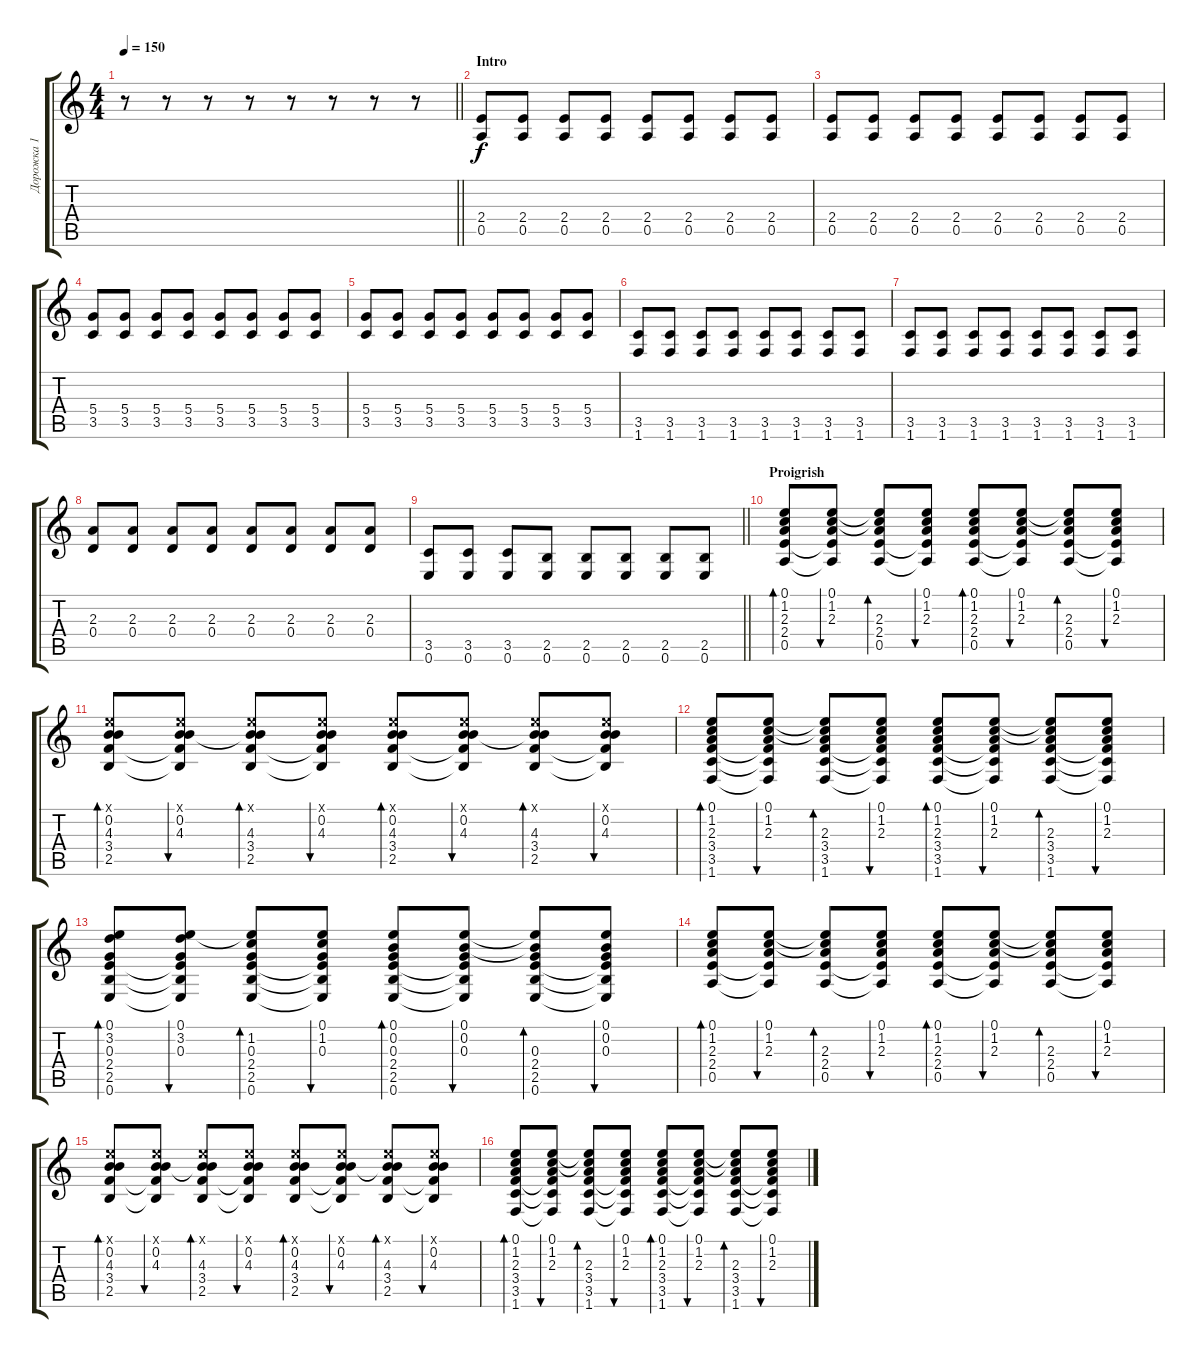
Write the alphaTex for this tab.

\track ("Дорожка 1" "Дорожка 1") {instrument acousticguitarsteel}
\staff {score tabs}
\tuning (E4 B3 G3 D3 A2 E2) {hide}
\ts (4 4)
\tempo 150
\clef g2
\barLineRight lightlight
\ks c
r.8{dy f instrument acousticguitarsteel} r.8 r.8 r.8 r.8 r.8 r.8 r.8 |
\section ("" "Intro")
(2.4 0.5).8 (2.4 0.5).8 (2.4 0.5).8 (2.4 0.5).8 (2.4 0.5).8 (2.4 0.5).8 (2.4 0.5).8 (2.4 0.5).8 |
(2.4 0.5).8 (2.4 0.5).8 (2.4 0.5).8 (2.4 0.5).8 (2.4 0.5).8 (2.4 0.5).8 (2.4 0.5).8 (2.4 0.5).8 |
(5.4 3.5).8 (5.4 3.5).8 (5.4 3.5).8 (5.4 3.5).8 (5.4 3.5).8 (5.4 3.5).8 (5.4 3.5).8 (5.4 3.5).8 |
(5.4 3.5).8 (5.4 3.5).8 (5.4 3.5).8 (5.4 3.5).8 (5.4 3.5).8 (5.4 3.5).8 (5.4 3.5).8 (5.4 3.5).8 |
(3.5 1.6).8 (3.5 1.6).8 (3.5 1.6).8 (3.5 1.6).8 (3.5 1.6).8 (3.5 1.6).8 (3.5 1.6).8 (3.5 1.6).8 |
(3.5 1.6).8 (3.5 1.6).8 (3.5 1.6).8 (3.5 1.6).8 (3.5 1.6).8 (3.5 1.6).8 (3.5 1.6).8 (3.5 1.6).8 |
(2.3 0.4).8 (2.3 0.4).8 (2.3 0.4).8 (2.3 0.4).8 (2.3 0.4).8 (2.3 0.4).8 (2.3 0.4).8 (2.3 0.4).8 |
\barLineRight lightlight
(3.5 0.6).8 (3.5 0.6).8 (3.5 0.6).8 (2.5 0.6).8 (2.5 0.6).8 (2.5 0.6).8 (2.5 0.6).8 (2.5 0.6).8 |
\section ("" "Proigrish")
(0.1 1.2 2.3 2.4 0.5).8{bd 60} (0.1 1.2 2.3 2.4{t} 0.5{t}).8{bu 60} (0.1{t} 1.2{t} 2.3 2.4 0.5).8{bd 60} (0.1 1.2 2.3 2.4{t} 0.5{t}).8{bu 60} (0.1 1.2 2.3 2.4 0.5).8{bd 60} (0.1 1.2 2.3 2.4{t} 0.5{t}).8{bu 60} (0.1{t} 1.2{t} 2.3 2.4 0.5).8{bd 60} (0.1 1.2 2.3 2.4{t} 0.5{t}).8{bu 60} |
(0.1{x} 0.2 4.3 3.4 2.5).8{bd 60} (0.1{x} 0.2 4.3 3.4{t} 2.5{t}).8{bu 60} (0.1{x} 0.2{t} 4.3 3.4 2.5).8{bd 60} (0.1{x} 0.2 4.3 3.4{t} 2.5{t}).8{bu 60} (0.1{x} 0.2 4.3 3.4 2.5).8{bd 60} (0.1{x} 0.2 4.3 3.4{t} 2.5{t}).8{bu 60} (0.1{x} 0.2{t} 4.3 3.4 2.5).8{bd 60} (0.1{x} 0.2 4.3 3.4{t} 2.5{t}).8{bu 60} |
(0.1 1.2 2.3 3.4 3.5 1.6).8{bd 60} (0.1 1.2 2.3 3.4{t} 3.5{t} 1.6{t}).8{bu 60} (0.1{t} 1.2{t} 2.3 3.4 3.5 1.6).8{bd 60} (0.1 1.2 2.3 3.4{t} 3.5{t} 1.6{t}).8{bu 60} (0.1 1.2 2.3 3.4 3.5 1.6).8{bd 60} (0.1 1.2 2.3 3.4{t} 3.5{t} 1.6{t}).8{bu 60} (0.1{t} 1.2{t} 2.3 3.4 3.5 1.6).8{bd 60} (0.1 1.2 2.3 3.4{t} 3.5{t} 1.6{t}).8{bu 60} |
(0.1 3.2 0.3 2.4 2.5 0.6).8{bd 60} (0.1 3.2 0.3 2.4{t} 2.5{t} 0.6{t}).8{bu 60} (0.1{t} 1.2 0.3 2.4 2.5 0.6).8{bd 60} (0.1 1.2 0.3 2.4{t} 2.5{t} 0.6{t}).8{bu 60} (0.1 0.2 0.3 2.4 2.5 0.6).8{bd 60} (0.1 0.2 0.3 2.4{t} 2.5{t} 0.6{t}).8{bu 60} (0.1{t} 0.2{t} 0.3 2.4 2.5 0.6).8{bd 60} (0.1 0.2 0.3 2.4{t} 2.5{t} 0.6{t}).8{bu 60} |
(0.1 1.2 2.3 2.4 0.5).8{bd 60} (0.1 1.2 2.3 2.4{t} 0.5{t}).8{bu 60} (0.1{t} 1.2{t} 2.3 2.4 0.5).8{bd 60} (0.1 1.2 2.3 2.4{t} 0.5{t}).8{bu 60} (0.1 1.2 2.3 2.4 0.5).8{bd 60} (0.1 1.2 2.3 2.4{t} 0.5{t}).8{bu 60} (0.1{t} 1.2{t} 2.3 2.4 0.5).8{bd 60} (0.1 1.2 2.3 2.4{t} 0.5{t}).8{bu 60} |
(0.1{x} 0.2 4.3 3.4 2.5).8{bd 60} (0.1{x} 0.2 4.3 3.4{t} 2.5{t}).8{bu 60} (0.1{x} 0.2{t} 4.3 3.4 2.5).8{bd 60} (0.1{x} 0.2 4.3 3.4{t} 2.5{t}).8{bu 60} (0.1{x} 0.2 4.3 3.4 2.5).8{bd 60} (0.1{x} 0.2 4.3 3.4{t} 2.5{t}).8{bu 60} (0.1{x} 0.2{t} 4.3 3.4 2.5).8{bd 60} (0.1{x} 0.2 4.3 3.4{t} 2.5{t}).8{bu 60} |
(0.1 1.2 2.3 3.4 3.5 1.6).8{bd 60} (0.1 1.2 2.3 3.4{t} 3.5{t} 1.6{t}).8{bu 60} (0.1{t} 1.2{t} 2.3 3.4 3.5 1.6).8{bd 60} (0.1 1.2 2.3 3.4{t} 3.5{t} 1.6{t}).8{bu 60} (0.1 1.2 2.3 3.4 3.5 1.6).8{bd 60} (0.1 1.2 2.3 3.4{t} 3.5{t} 1.6{t}).8{bu 60} (0.1{t} 1.2{t} 2.3 3.4 3.5 1.6).8{bd 60} (0.1 1.2 2.3 3.4{t} 3.5{t} 1.6{t}).8{bu 60}
